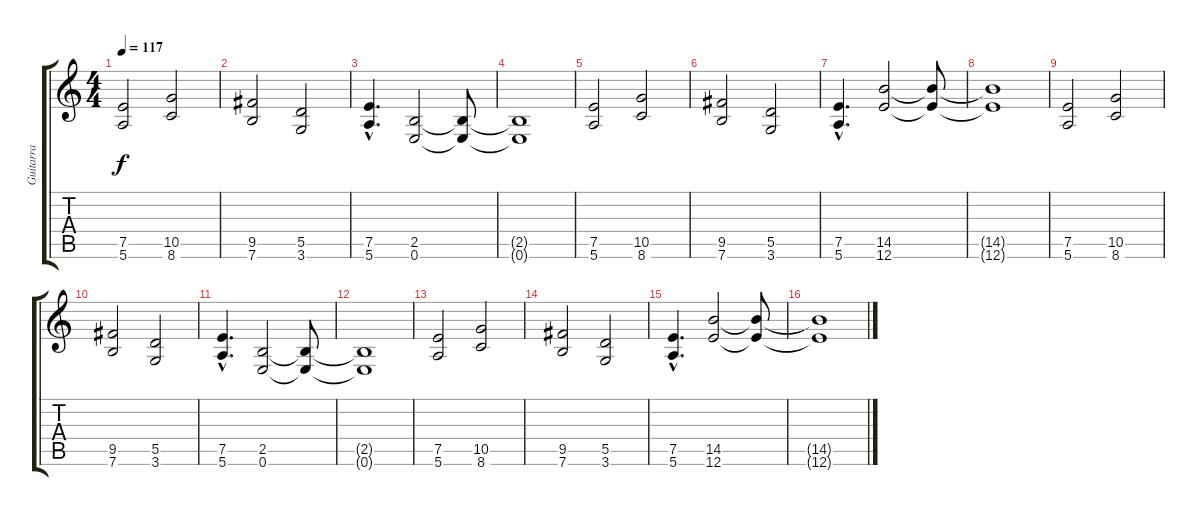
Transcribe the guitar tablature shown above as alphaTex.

\track ("Guitarra" "Guitarra") {instrument distortionguitar}
\staff {score tabs}
\tuning (E4 B3 G3 D3 A2 E2) {hide}
\ts (4 4)
\tempo 117
\clef g2
\ks c
(7.5 5.6).2{dy f instrument distortionguitar} (10.5 8.6).2 |
(9.5 7.6).2 (5.5 3.6).2 |
(7.5{hac} 5.6{hac}).4{d} (2.5 0.6).2 (2.5{t} 0.6{t}).8 |
(2.5{t} 0.6{t}).1 |
(7.5 5.6).2 (10.5 8.6).2 |
(9.5 7.6).2 (5.5 3.6).2 |
(7.5{hac} 5.6{hac}).4{d} (14.5 12.6).2 (14.5{t} 12.6{t}).8 |
(14.5{t} 12.6{t}).1 |
(7.5 5.6).2 (10.5 8.6).2 |
(9.5 7.6).2 (5.5 3.6).2 |
(7.5{hac} 5.6{hac}).4{d} (2.5 0.6).2 (2.5{t} 0.6{t}).8 |
(2.5{t} 0.6{t}).1 |
(7.5 5.6).2 (10.5 8.6).2 |
(9.5 7.6).2 (5.5 3.6).2 |
(7.5{hac} 5.6{hac}).4{d} (14.5 12.6).2 (14.5{t} 12.6{t}).8 |
(14.5{t} 12.6{t}).1
